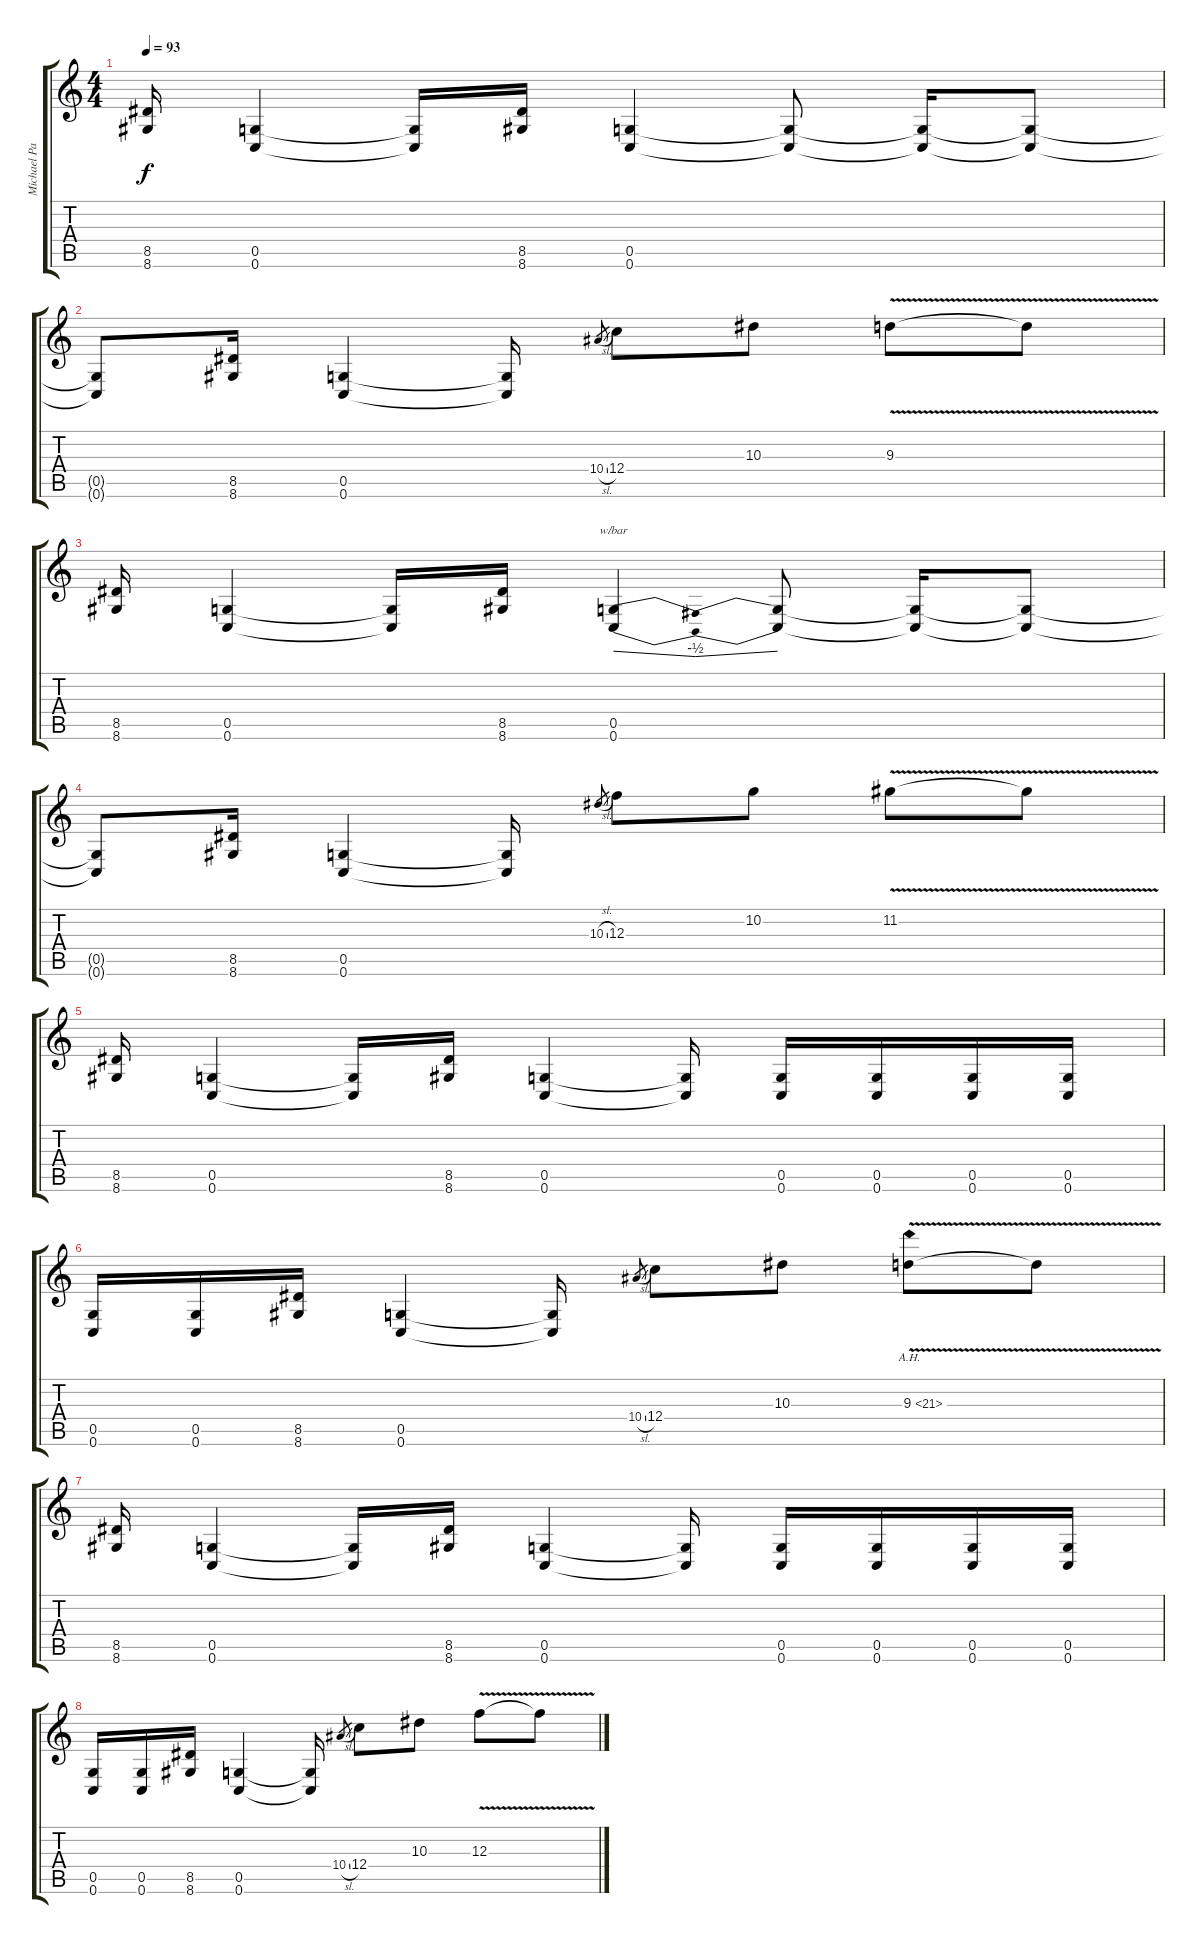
\track ("Michael Padget" "Michael Pa") {instrument distortionguitar}
\staff {score tabs}
\tuning (D4 A3 F3 C3 G2 C2) {hide}
\ts (4 4)
\tempo 93
\clef g2
\ks c
(8.5 8.6).16{dy f} (0.5 0.6).4 (0.5{t} 0.6{t}).16 (8.5 8.6).16 (0.5 0.6).4 (0.5{t} 0.6{t}).8 (0.5{t} 0.6{t}).16 (0.5{t} 0.6{t}).8 |
(0.5{t} 0.6{t}).8 (8.5 8.6).16 (0.5 0.6).4 (0.5{t} 0.6{t}).16 10.4{sl}.8{gr} 12.4.8 10.3.8 9.3{v}.8 9.3{t}.8 |
(8.5 8.6).16 (0.5 0.6).4 (0.5{t} 0.6{t}).16 (8.5 8.6).16 (0.5 0.6).4{tbe (dip default 0 0 30 -2 60 0)} (0.5{t} 0.6{t}).8 (0.5{t} 0.6{t}).16 (0.5{t} 0.6{t}).8 |
(0.5{t} 0.6{t}).8 (8.5 8.6).16 (0.5 0.6).4 (0.5{t} 0.6{t}).16 10.3{sl}.8{gr} 12.3.8 10.2.8 11.2{v}.8 11.2{t}.8 |
(8.5 8.6).16 (0.5 0.6).4 (0.5{t} 0.6{t}).16 (8.5 8.6).16 (0.5 0.6).4 (0.5{t} 0.6{t}).16 (0.5 0.6).16 (0.5 0.6).16 (0.5 0.6).16 (0.5 0.6).16 |
(0.5 0.6).16 (0.5 0.6).16 (8.5 8.6).16 (0.5 0.6).4 (0.5{t} 0.6{t}).16 10.4{sl}.8{gr} 12.4.8 10.3.8 9.3{ah 12 v}.8 9.3{t}.8 |
(8.5 8.6).16 (0.5 0.6).4 (0.5{t} 0.6{t}).16 (8.5 8.6).16 (0.5 0.6).4 (0.5{t} 0.6{t}).16 (0.5 0.6).16 (0.5 0.6).16 (0.5 0.6).16 (0.5 0.6).16 |
(0.5 0.6).16 (0.5 0.6).16 (8.5 8.6).16 (0.5 0.6).4 (0.5{t} 0.6{t}).16 10.4{sl}.8{gr} 12.4.8 10.3.8 12.3{v}.8 12.3{t}.8
